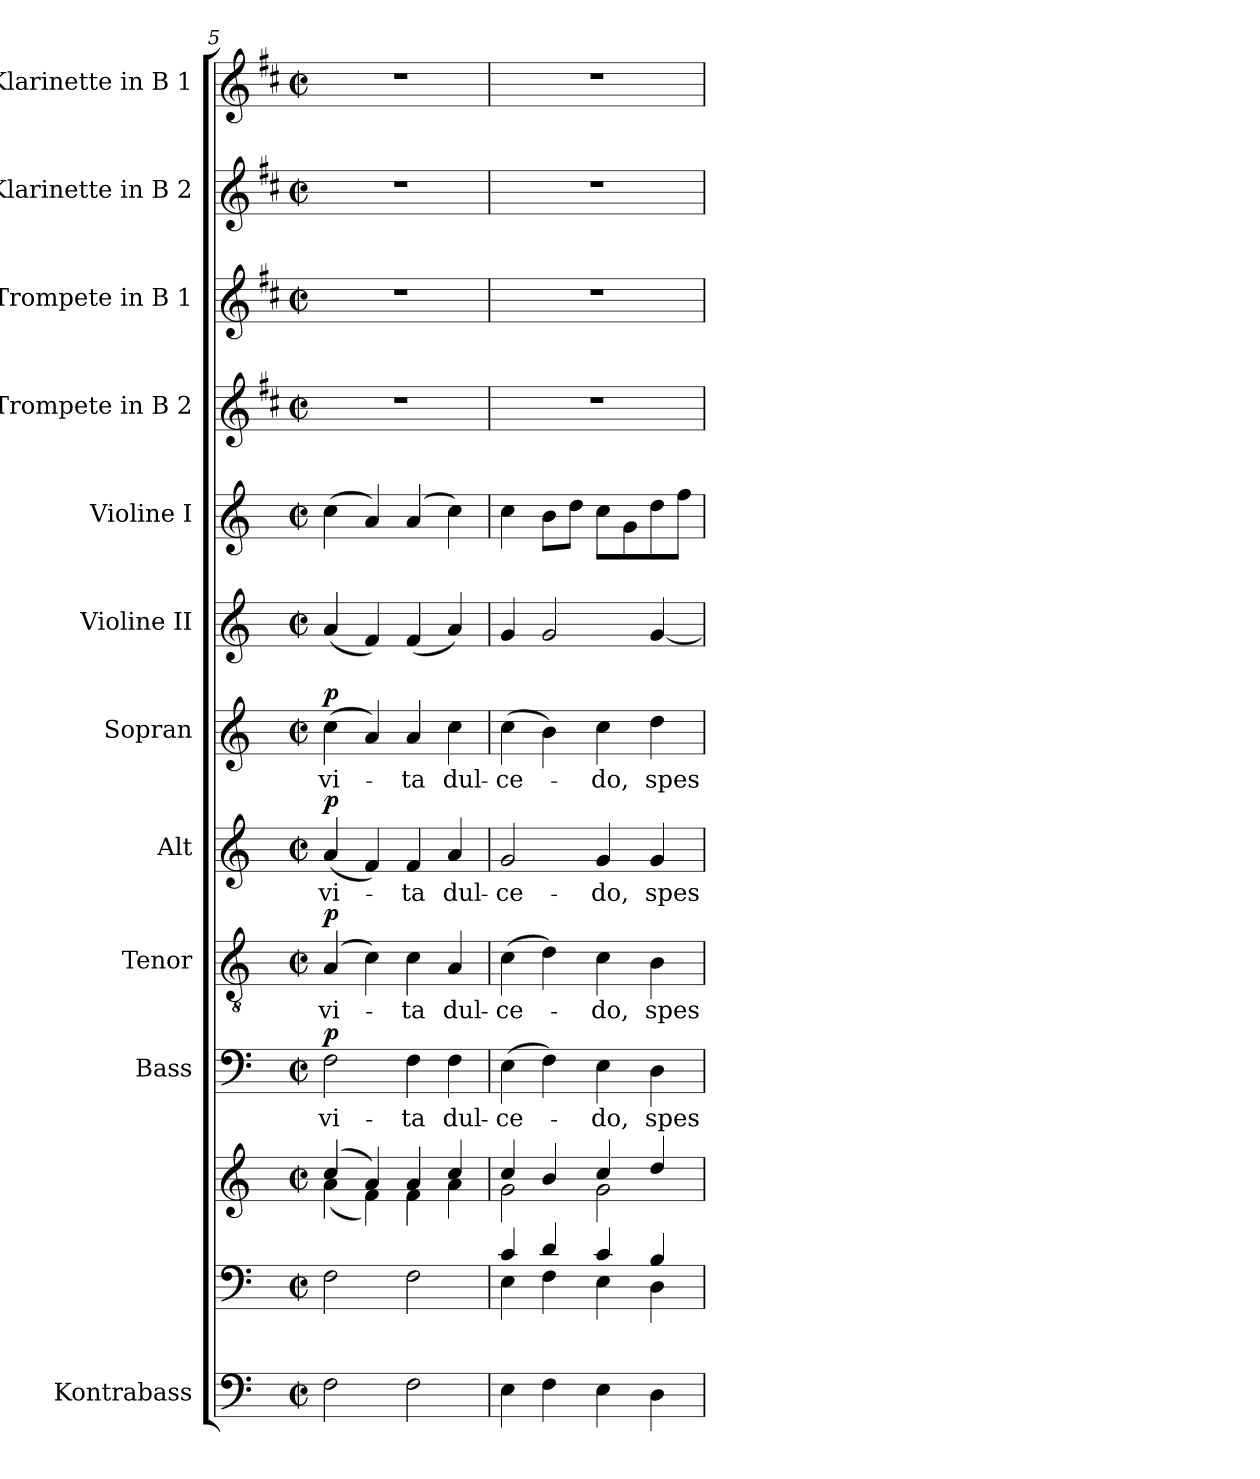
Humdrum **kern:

**kern	**kern	**kern	**kern	**text	**dynam	**kern	**text	**dynam	**kern	**text	**dynam	**kern	**text	**dynam	**kern	**kern	**kern	**kern	**kern	**kern
*part12	*part11	*part11	*part10	*part10	*part10	*part9	*part9	*part9	*part8	*part8	*part8	*part7	*part7	*part7	*part6	*part5	*part4	*part3	*part2	*part1
*staff13	*staff12	*staff11	*staff10	*staff10	*staff10	*staff9	*staff9	*staff9	*staff8	*staff8	*staff8	*staff7	*staff7	*staff7	*staff6	*staff5	*staff4	*staff3	*staff2	*staff1
*I"Kontrabass	*	*	*I"Bass	*	*	*I"Tenor	*	*	*I"Alt	*	*	*I"Sopran	*	*	*I"Violine II	*I"Violine I	*I"Trompete in B 2	*I"Trompete in B 1	*I"Klarinette in B 2	*I"Klarinette in B 1
*I'Kb.	*	*	*I'B	*	*	*I'T	*	*	*I'A	*	*	*I'S	*	*	*I'Vl. II	*I'Vl. I	*	*	*	*
*clefF4	*clefF4	*clefG2	*clefF4	*	*	*clefGv2	*	*	*clefG2	*	*	*clefG2	*	*	*clefG2	*clefG2	*clefG2	*clefG2	*clefG2	*clefG2
*ITrd7c12	*	*	*	*	*	*	*	*	*	*	*	*	*	*	*	*	*ITrd1c2	*ITrd1c2	*ITrd1c2	*ITrd1c2
*k[]	*k[]	*k[]	*k[]	*	*	*k[]	*	*	*k[]	*	*	*k[]	*	*	*k[]	*k[]	*k[]	*k[]	*k[]	*k[]
*C:	*C:	*C:	*C:	*	*	*C:	*	*	*C:	*	*	*C:	*	*	*C:	*C:	*C:	*C:	*C:	*C:
*M2/2	*M2/2	*M2/2	*M2/2	*	*	*M2/2	*	*	*M2/2	*	*	*M2/2	*	*	*M2/2	*M2/2	*M2/2	*M2/2	*M2/2	*M2/2
*met(c|)	*met(c|)	*met(c|)	*met(c|)	*	*	*met(c|)	*	*	*met(c|)	*	*	*met(c|)	*	*	*met(c|)	*met(c|)	*met(c|)	*met(c|)	*met(c|)	*met(c|)
=5	=5	=5	=5	=5	=5	=5	=5	=5	=5	=5	=5	=5	=5	=5	=5	=5	=5	=5	=5	=5
*	*	*^	*	*	*	*	*	*	*	*	*	*	*	*	*	*	*	*	*	*
!	!	!	!	!	!LO:LY:b	!LO:DY:a	!	!LO:LY:b	!LO:DY:a	!	!LO:LY:b	!LO:DY:a	!	!LO:LY:b	!LO:DY:a	!	!	!	!	!	!
2FF\	2F\	(4cc/	(<4a\	2F\	vi-	p	(4A/	vi-	p	(<4a/	vi-	p	(>4cc\	vi-	p	(<4a/	(>4cc\	1r	1r	1r	1r
.	.	4a/)	4f\)	.	.	.	4c\)	.	.	4f/)	.	.	4a/)	.	.	4f/)	4a/)	.	.	.	.
!	!	!	!	!	!LO:LY:b	!	!	!LO:LY:b	!	!	!LO:LY:b	!	!	!LO:LY:b	!	!	!	!	!	!	!
2FF\	2F\	4a/	4f\	4F\	-ta	.	4c\	-ta	.	4f/	-ta	.	4a/	-ta	.	(<4f/	(4a/	.	.	.	.
!	!	!	!	!	!LO:LY:b	!	!	!LO:LY:b	!	!	!LO:LY:b	!	!	!LO:LY:b	!	!	!	!	!	!	!
.	.	4cc/	4a\	4F\	dul-	.	4A/	dul-	.	4a/	dul-	.	4cc\	dul-	.	4a/)	4cc\)	.	.	.	.
=6	=6	=6	=6	=6	=6	=6	=6	=6	=6	=6	=6	=6	=6	=6	=6	=6	=6	=6	=6	=6	=6
*	*^	*	*	*	*	*	*	*	*	*	*	*	*	*	*	*	*	*	*	*	*
!	!	!	!	!	!	!LO:LY:b	!	!	!LO:LY:b	!	!	!LO:LY:b	!	!	!LO:LY:b	!	!	!	!	!	!	!
4EE\	4c/	4E\	4cc/	2g\	(>4E\	-ce-	.	(>4c\	-ce-	.	2g/	-ce-	.	(>4cc\	-ce-	.	4g/	4cc\	1r	1r	1r	1r
4FF\	4d/	4F\	4b/	.	4F\)	.	.	4d\)	.	.	.	.	.	4b\)	.	.	2g/	8b\L	.	.	.	.
.	.	.	.	.	.	.	.	.	.	.	.	.	.	.	.	.	.	8dd\J	.	.	.	.
!	!	!	!	!	!	!LO:LY:b	!	!	!LO:LY:b	!	!	!LO:LY:b	!	!	!LO:LY:b	!	!	!	!	!	!	!
4EE\	4c/	4E\	4cc/	2g\	4E\	-do,	.	4c\	-do,	.	4g/	-do,	.	4cc\	-do,	.	.	8cc\L	.	.	.	.
.	.	.	.	.	.	.	.	.	.	.	.	.	.	.	.	.	.	8g\	.	.	.	.
!	!	!	!	!	!	!LO:LY:b	!	!	!LO:LY:b	!	!	!LO:LY:b	!	!	!LO:LY:b	!	!	!	!	!	!	!
4DD\	4B/	4D\	4dd/	.	4D\	spes	.	4B\	spes	.	4g/	spes	.	4dd\	spes	.	[4g/	8dd\	.	.	.	.
.	.	.	.	.	.	.	.	.	.	.	.	.	.	.	.	.	.	8ff\J	.	.	.	.
*	*v	*v	*	*	*	*	*	*	*	*	*	*	*	*	*	*	*	*	*	*	*	*
*	*	*v	*v	*	*	*	*	*	*	*	*	*	*	*	*	*	*	*	*	*	*
=	=	=	=	=	=	=	=	=	=	=	=	=	=	=	=	=	=	=	=	=
*-	*-	*-	*-	*-	*-	*-	*-	*-	*-	*-	*-	*-	*-	*-	*-	*-	*-	*-	*-	*-
